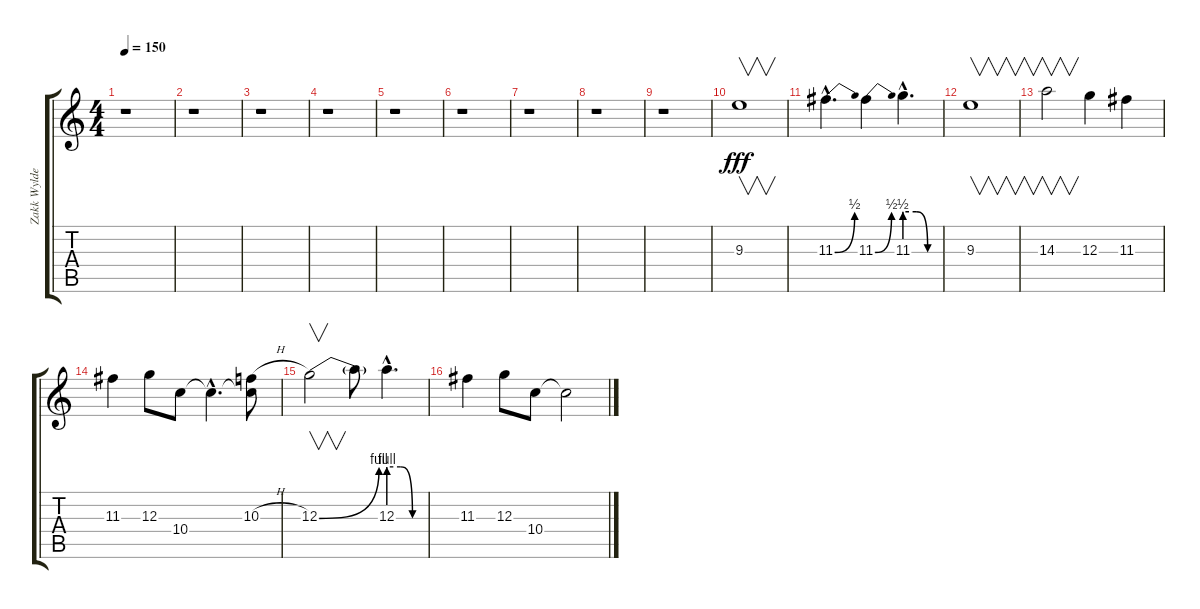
\track ("Zakk Wylde - solo" "Zakk Wylde") {instrument overdrivenguitar}
\staff {score tabs}
\tuning (E4 B3 G3 D3 A2 E2) {hide}
\ts (4 4)
\tempo 150
\clef g2
\ks c
r.1{dy fff} |
r.1 |
r.1 |
r.1 |
r.1 |
r.1 |
r.1 |
r.1 |
r.1 |
9.3.1{v} |
11.3{be (bend 0 0 60 2) hac}.4{d} 11.3{be (bend 0 0 60 2)}.4 11.3{be (custom 0 2 20 2 40 0 60 0) hac}.4{d} |
9.3.1{v} |
14.3.2{v} 12.3.4 11.3.4 |
11.3.4 12.3.8 10.4.8 10.4{hac t}.4{d} (10.3{h} 10.4{t}).8 |
12.3{be (bend 0 0 60 4)}.2{v} 12.3{t}.8 12.3{be (custom 0 4 20 4 40 0 60 0) hac}.4{d} |
11.3.4 12.3.8 10.4.8 10.4{t}.2
